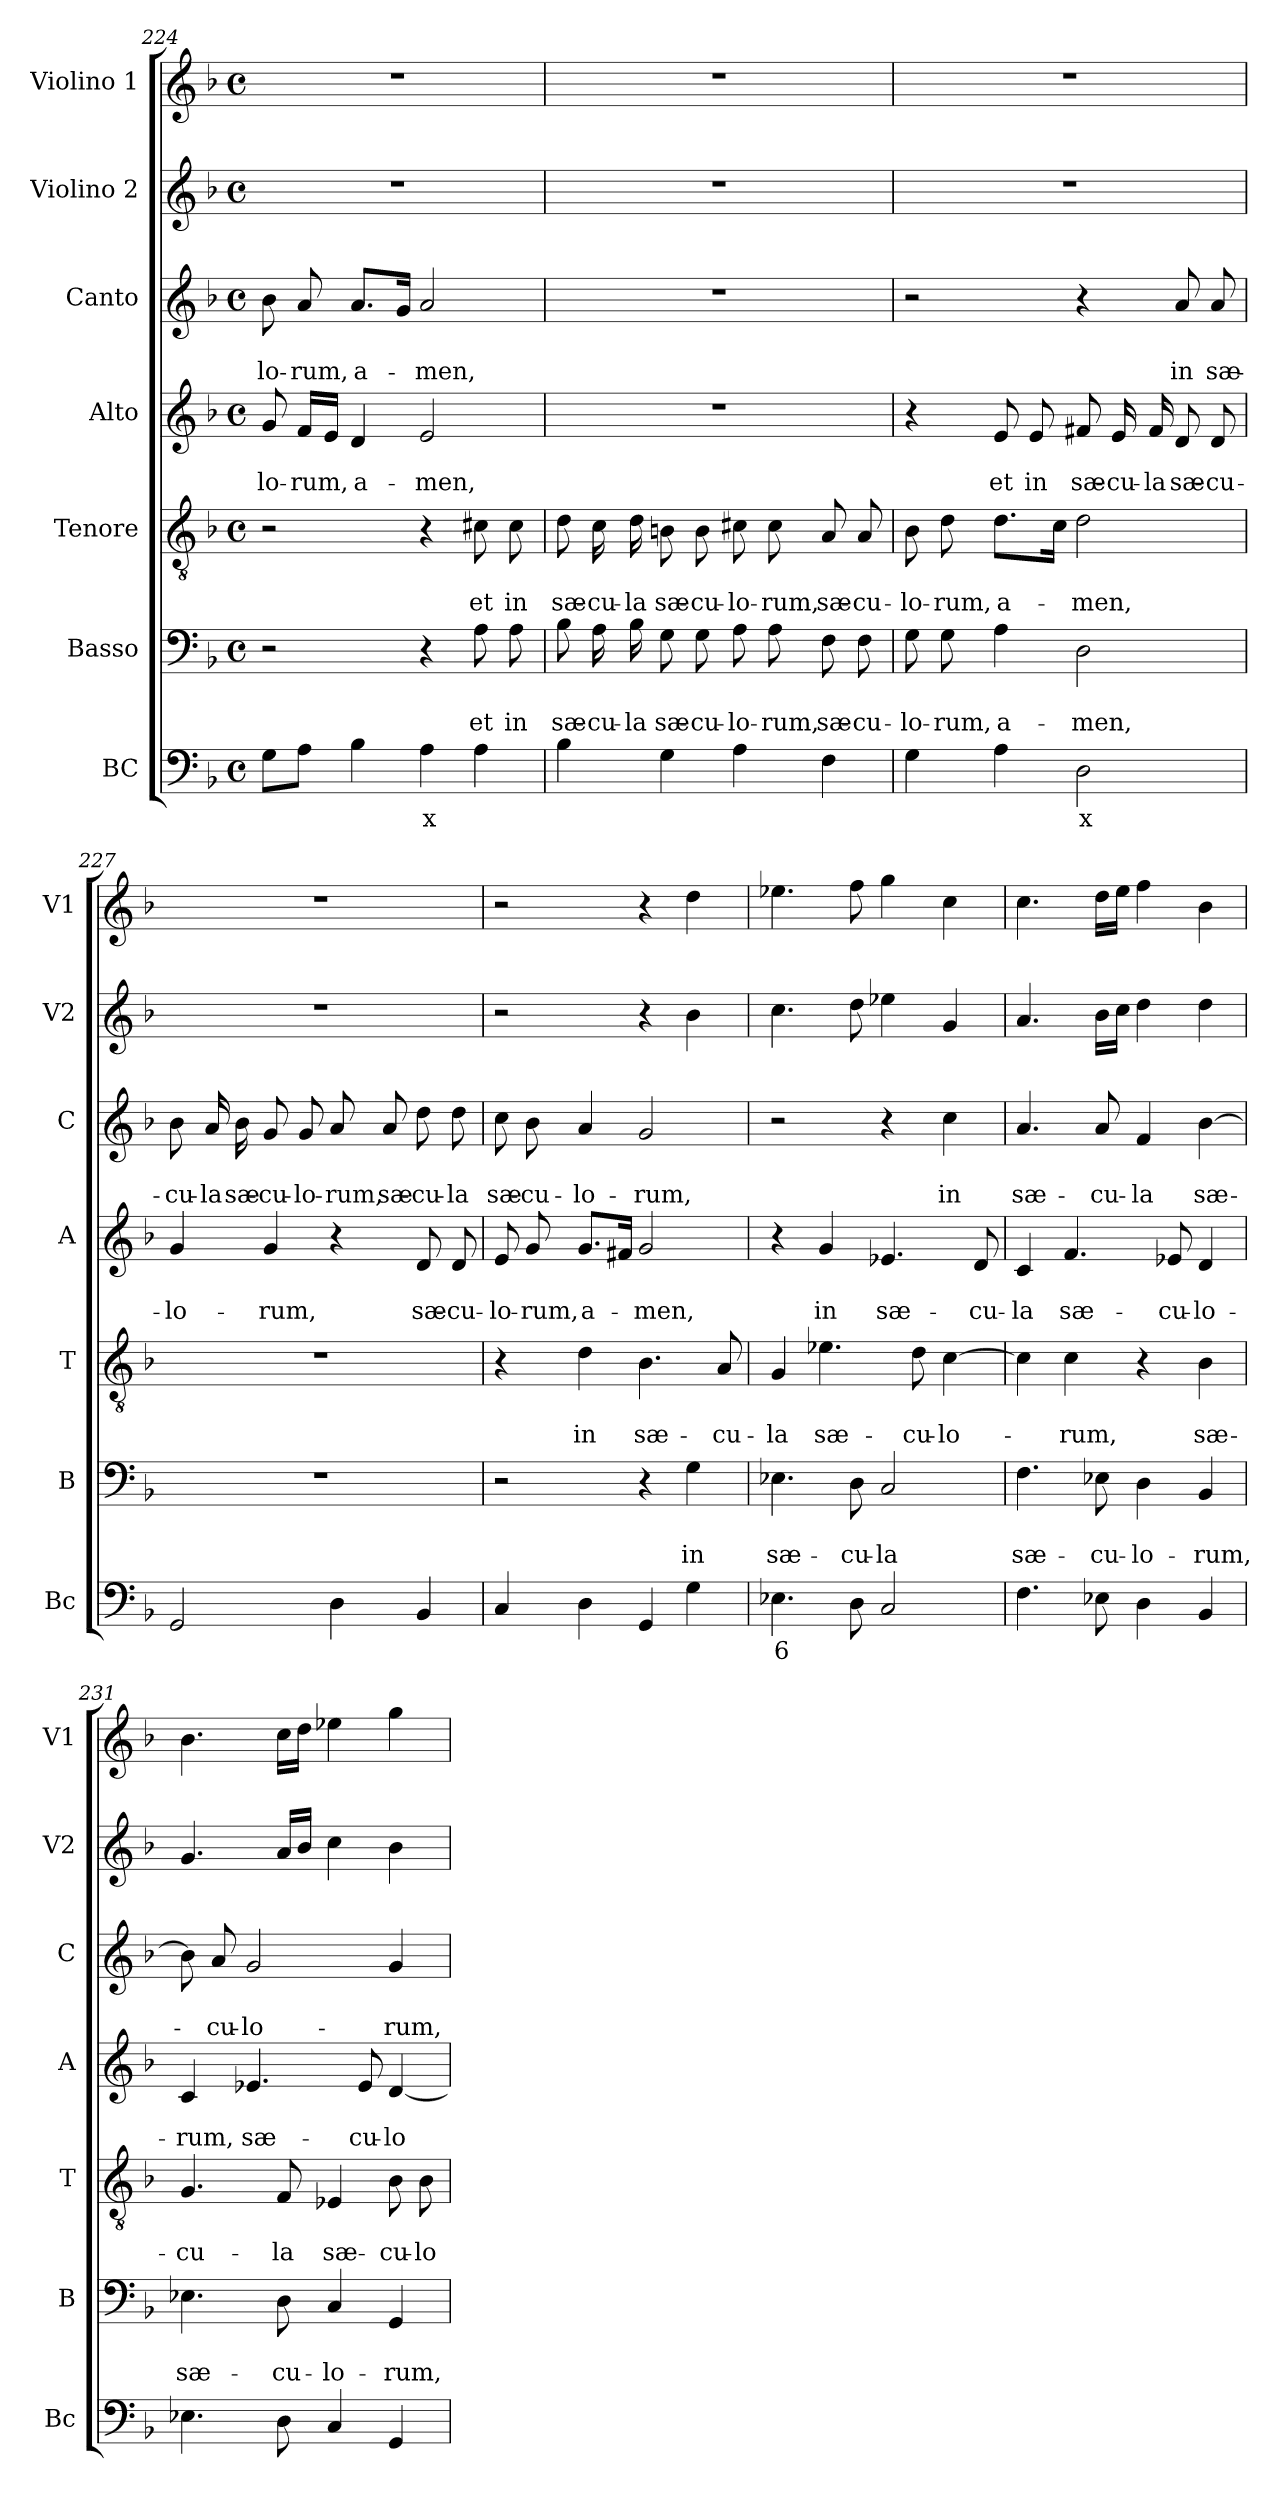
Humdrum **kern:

**kern	**text	**kern	**text	**text	**kern	**text	**text	**kern	**text	**text	**kern	**text	**text	**kern	**kern
*part7	*part7	*part6	*part6	*part6	*part5	*part5	*part5	*part4	*part4	*part4	*part3	*part3	*part3	*part2	*part1
*staff7	*staff7	*staff6	*staff6	*staff6	*staff5	*staff5	*staff5	*staff4	*staff4	*staff4	*staff3	*staff3	*staff3	*staff2	*staff1
*I"BC	*	*I"Basso	*	*	*I"Tenore	*	*	*I"Alto	*	*	*I"Canto	*	*	*I"Violino 2	*I"Violino 1
*I'Bc	*	*I'B	*	*	*I'T	*	*	*I'A	*	*	*I'C	*	*	*I'V2	*I'V1
*clefF4	*	*clefF4	*	*	*clefGv2	*	*	*clefG2	*	*	*clefG2	*	*	*clefG2	*clefG2
*k[b-]	*	*k[b-]	*	*	*k[b-]	*	*	*k[b-]	*	*	*k[b-]	*	*	*k[b-]	*k[b-]
*F:	*	*F:	*	*	*F:	*	*	*F:	*	*	*F:	*	*	*F:	*F:
*M4/4	*	*M4/4	*	*	*M4/4	*	*	*M4/4	*	*	*M4/4	*	*	*M4/4	*M4/4
*met(c)	*	*met(c)	*	*	*met(c)	*	*	*met(c)	*	*	*met(c)	*	*	*met(c)	*met(c)
=224	=224	=224	=224	=224	=224	=224	=224	=224	=224	=224	=224	=224	=224	=224	=224
!	!	!	!	!	!	!	!	!	!	!LO:LY:b	!	!	!LO:LY:b	!	!
8G\L	.	2r	.	.	2r	.	.	8g/	.	-lo-	8b-\	.	-lo-	1r	1r
!	!	!	!	!	!	!	!	!	!	!LO:LY:b	!	!	!LO:LY:b	!	!
8A\J	.	.	.	.	.	.	.	16f/LL	.	-rum,	8a/	.	-rum,	.	.
.	.	.	.	.	.	.	.	16e/JJ	.	.	.	.	.	.	.
!	!	!	!	!	!	!	!	!	!	!LO:LY:b	!	!	!LO:LY:b	!	!
4B-\	.	.	.	.	.	.	.	4d/	.	a-	8.a/L	.	a-	.	.
.	.	.	.	.	.	.	.	.	.	.	16g/Jk	.	.	.	.
!	!LO:LY:b	!	!	!	!	!	!	!	!	!LO:LY:b	!	!	!LO:LY:b	!	!
4A\	x	4r	.	.	4r	.	.	2e/	.	-men,	2a/	.	-men,	.	.
!	!	!	!	!LO:LY:b	!	!	!LO:LY:b	!	!	!	!	!	!	!	!
4A\	.	8A\	.	et	8c#X\	.	et	.	.	.	.	.	.	.	.
!	!	!	!	!LO:LY:b	!	!	!LO:LY:b	!	!	!	!	!	!	!	!
.	.	8A\	.	in	8c#\	.	in	.	.	.	.	.	.	.	.
!!LO:LB:g=z
=225	=225	=225	=225	=225	=225	=225	=225	=225	=225	=225	=225	=225	=225	=225	=225
!	!	!	!	!LO:LY:b	!	!	!LO:LY:b	!	!	!	!	!	!	!	!
4B-\	.	8B-\	.	sæ-	8d\	.	sæ-	1r	.	.	1r	.	.	1r	1r
!	!	!	!	!LO:LY:b	!	!	!LO:LY:b	!	!	!	!	!	!	!	!
.	.	16A\	.	-cu-	16c\	.	-cu-	.	.	.	.	.	.	.	.
!	!	!	!	!LO:LY:b	!	!	!LO:LY:b	!	!	!	!	!	!	!	!
.	.	16B-\	.	-la	16d\	.	-la	.	.	.	.	.	.	.	.
!	!	!	!	!LO:LY:b	!	!	!LO:LY:b	!	!	!	!	!	!	!	!
4G\	.	8G\	.	sæ-	8Bn\	.	sæ-	.	.	.	.	.	.	.	.
!	!	!	!	!LO:LY:b	!	!	!LO:LY:b	!	!	!	!	!	!	!	!
.	.	8G\	.	-cu-	8B\	.	-cu-	.	.	.	.	.	.	.	.
!	!	!	!	!LO:LY:b	!	!	!LO:LY:b	!	!	!	!	!	!	!	!
4A\	.	8A\	.	-lo-	8c#X\	.	-lo-	.	.	.	.	.	.	.	.
!	!	!	!	!LO:LY:b	!	!	!LO:LY:b	!	!	!	!	!	!	!	!
.	.	8A\	.	-rum,	8c#\	.	-rum,	.	.	.	.	.	.	.	.
!	!	!	!	!LO:LY:b	!	!	!LO:LY:b	!	!	!	!	!	!	!	!
4F\	.	8F\	.	sæ-	8A/	.	sæ-	.	.	.	.	.	.	.	.
!	!	!	!	!LO:LY:b	!	!	!LO:LY:b	!	!	!	!	!	!	!	!
.	.	8F\	.	-cu-	8A/	.	-cu-	.	.	.	.	.	.	.	.
=226	=226	=226	=226	=226	=226	=226	=226	=226	=226	=226	=226	=226	=226	=226	=226
!	!	!	!	!LO:LY:b	!	!	!LO:LY:b	!	!	!	!	!	!	!	!
4G\	.	8G\	.	-lo-	8B-\	.	-lo-	4r	.	.	2r	.	.	1r	1r
!	!	!	!	!LO:LY:b	!	!	!LO:LY:b	!	!	!	!	!	!	!	!
.	.	8G\	.	-rum,	8d\	.	-rum,	.	.	.	.	.	.	.	.
!	!	!	!	!LO:LY:b	!	!	!LO:LY:b	!	!	!LO:LY:b	!	!	!	!	!
4A\	.	4A\	.	a-	8.d\L	.	a-	8e/	.	et	.	.	.	.	.
!	!	!	!	!	!	!	!	!	!	!LO:LY:b	!	!	!	!	!
.	.	.	.	.	.	.	.	8e/	.	in	.	.	.	.	.
.	.	.	.	.	16c\Jk	.	.	.	.	.	.	.	.	.	.
!	!LO:LY:b	!	!	!LO:LY:b	!	!	!LO:LY:b	!	!	!LO:LY:b	!	!	!	!	!
2D\	x	2D\	.	-men,	2d\	.	-men,	8f#X/	.	sæ-	4r	.	.	.	.
!	!	!	!	!	!	!	!	!	!	!LO:LY:b	!	!	!	!	!
.	.	.	.	.	.	.	.	16e/	.	-cu-	.	.	.	.	.
!	!	!	!	!	!	!	!	!	!	!LO:LY:b	!	!	!	!	!
.	.	.	.	.	.	.	.	16f#/	.	-la	.	.	.	.	.
!	!	!	!	!	!	!	!	!	!	!LO:LY:b	!	!	!LO:LY:b	!	!
.	.	.	.	.	.	.	.	8d/	.	sæ-	8a/	.	in	.	.
!	!	!	!	!	!	!	!	!	!	!LO:LY:b	!	!	!LO:LY:b	!	!
.	.	.	.	.	.	.	.	8d/	.	-cu-	8a/	.	sæ-	.	.
=227	=227	=227	=227	=227	=227	=227	=227	=227	=227	=227	=227	=227	=227	=227	=227
!	!	!	!	!	!	!	!	!	!	!LO:LY:b	!	!	!LO:LY:b	!	!
2GG/	.	1r	.	.	1r	.	.	4g/	.	-lo-	8b-\	.	-cu-	1r	1r
!	!	!	!	!	!	!	!	!	!	!	!	!	!LO:LY:b	!	!
.	.	.	.	.	.	.	.	.	.	.	16a/	.	-la	.	.
!	!	!	!	!	!	!	!	!	!	!	!	!	!LO:LY:b	!	!
.	.	.	.	.	.	.	.	.	.	.	16b-\	.	sæ-	.	.
!	!	!	!	!	!	!	!	!	!	!LO:LY:b	!	!	!LO:LY:b	!	!
.	.	.	.	.	.	.	.	4g/	.	-rum,	8g/	.	-cu-	.	.
!	!	!	!	!	!	!	!	!	!	!	!	!	!LO:LY:b	!	!
.	.	.	.	.	.	.	.	.	.	.	8g/	.	-lo-	.	.
!	!	!	!	!	!	!	!	!	!	!	!	!	!LO:LY:b	!	!
4D\	.	.	.	.	.	.	.	4r	.	.	8a/	.	-rum,	.	.
!	!	!	!	!	!	!	!	!	!	!	!	!	!LO:LY:b	!	!
.	.	.	.	.	.	.	.	.	.	.	8a/	.	sæ-	.	.
!	!	!	!	!	!	!	!	!	!	!LO:LY:b	!	!	!LO:LY:b	!	!
4BB-/	.	.	.	.	.	.	.	8d/	.	sæ-	8dd\	.	-cu-	.	.
!	!	!	!	!	!	!	!	!	!	!LO:LY:b	!	!	!LO:LY:b	!	!
.	.	.	.	.	.	.	.	8d/	.	-cu-	8dd\	.	-la	.	.
!!LO:PB:g=z
=228	=228	=228	=228	=228	=228	=228	=228	=228	=228	=228	=228	=228	=228	=228	=228
!	!	!	!	!	!	!	!	!	!	!LO:LY:b	!	!	!LO:LY:b	!	!
4C/	.	2r	.	.	4r	.	.	8e/	.	-lo-	8cc\	.	sæ-	2r	2r
!	!	!	!	!	!	!	!	!	!	!LO:LY:b	!	!	!LO:LY:b	!	!
.	.	.	.	.	.	.	.	8g/	.	-rum,	8b-\	.	-cu-	.	.
!	!	!	!	!	!	!	!LO:LY:b	!	!	!LO:LY:b	!	!	!LO:LY:b	!	!
4D\	.	.	.	.	4d\	.	in	8.g/L	.	a-	4a/	.	-lo-	.	.
.	.	.	.	.	.	.	.	16f#X/Jk	.	.	.	.	.	.	.
!	!	!	!	!	!	!	!LO:LY:b	!	!	!LO:LY:b	!	!	!LO:LY:b	!	!
4GG/	.	4r	.	.	4.B-\	.	sæ-	2g/	.	-men,	2g/	.	-rum,	4r	4r
!	!	!	!	!LO:LY:b	!	!	!	!	!	!	!	!	!	!	!
4G\	.	4G\	.	in	.	.	.	.	.	.	.	.	.	4b-\	4dd\
!	!	!	!	!	!	!	!LO:LY:b	!	!	!	!	!	!	!	!
.	.	.	.	.	8A/	.	-cu-	.	.	.	.	.	.	.	.
=229	=229	=229	=229	=229	=229	=229	=229	=229	=229	=229	=229	=229	=229	=229	=229
!	!LO:LY:b	!	!	!LO:LY:b	!	!	!LO:LY:b	!	!	!	!	!	!	!	!
4.E-X\	6	4.E-X\	.	sæ-	4G/	.	-la	4r	.	.	2r	.	.	4.cc\	4.ee-X\
!	!	!	!	!	!	!	!LO:LY:b	!	!	!LO:LY:b	!	!	!	!	!
.	.	.	.	.	4.e-X\	.	sæ-	4g/	.	in	.	.	.	.	.
!	!	!	!	!LO:LY:b	!	!	!	!	!	!	!	!	!	!	!
8D\	.	8D\	.	-cu-	.	.	.	.	.	.	.	.	.	8dd\	8ff\
!	!	!	!	!LO:LY:b	!	!	!	!	!	!LO:LY:b	!	!	!	!	!
2C/	.	2C/	.	-la	.	.	.	4.e-X/	.	sæ-	4r	.	.	4ee-X\	4gg\
!	!	!	!	!	!	!	!LO:LY:b	!	!	!	!	!	!	!	!
.	.	.	.	.	8d\	.	-cu-	.	.	.	.	.	.	.	.
!	!	!	!	!	!	!	!LO:LY:b	!	!	!	!	!	!LO:LY:b	!	!
.	.	.	.	.	[4c\	.	-lo-	.	.	.	4cc\	.	in	4g/	4cc\
!	!	!	!	!	!	!	!	!	!	!LO:LY:b	!	!	!	!	!
.	.	.	.	.	.	.	.	8d/	.	-cu-	.	.	.	.	.
=230	=230	=230	=230	=230	=230	=230	=230	=230	=230	=230	=230	=230	=230	=230	=230
!	!	!	!	!LO:LY:b	!	!	!	!	!	!LO:LY:b	!	!	!LO:LY:b	!	!
4.F\	.	4.F\	.	sæ-	4c\]	.	.	4c/	.	-la	4.a/	.	sæ-	4.a/	4.cc\
!	!	!	!	!	!	!	!LO:LY:b	!	!	!LO:LY:b	!	!	!	!	!
.	.	.	.	.	4c\	.	-rum,	4.f/	.	sæ-	.	.	.	.	.
!	!	!	!	!LO:LY:b	!	!	!	!	!	!	!	!	!LO:LY:b	!	!
8E-X\	.	8E-X\	.	-cu-	.	.	.	.	.	.	8a/	.	-cu-	16b-\LL	16dd\LL
.	.	.	.	.	.	.	.	.	.	.	.	.	.	16cc\JJ	16ee\JJ
!	!	!	!	!LO:LY:b	!	!	!	!	!	!	!	!	!LO:LY:b	!	!
4D\	.	4D\	.	-lo-	4r	.	.	.	.	.	4f/	.	-la	4dd\	4ff\
!	!	!	!	!	!	!	!	!	!	!LO:LY:b	!	!	!	!	!
.	.	.	.	.	.	.	.	8e-X/	.	-cu-	.	.	.	.	.
!	!	!	!	!LO:LY:b	!	!	!LO:LY:b	!	!	!LO:LY:b	!	!	!LO:LY:b	!	!
4BB-/	.	4BB-/	.	-rum,	4B-\	.	sæ-	4d/	.	-lo-	[4b-\	.	sæ-	4dd\	4b-\
!!LO:LB:g=z
=231	=231	=231	=231	=231	=231	=231	=231	=231	=231	=231	=231	=231	=231	=231	=231
!	!	!	!	!LO:LY:b	!	!	!LO:LY:b	!	!	!LO:LY:b	!	!	!	!	!
4.E-X\	.	4.E-X\	.	sæ-	4.G/	.	-cu-	4c/	.	-rum,	8b-\]	.	.	4.g/	4.b-\
!	!	!	!	!	!	!	!	!	!	!	!	!	!LO:LY:b	!	!
.	.	.	.	.	.	.	.	.	.	.	8a/	.	-cu-	.	.
!	!	!	!	!	!	!	!	!	!	!LO:LY:b	!	!	!LO:LY:b	!	!
.	.	.	.	.	.	.	.	4.e-X/	.	sæ-	2g/	.	-lo-	.	.
!	!	!	!	!LO:LY:b	!	!	!LO:LY:b	!	!	!	!	!	!	!	!
8D\	.	8D\	.	-cu-	8F/	.	-la	.	.	.	.	.	.	16a/LL	16cc\LL
.	.	.	.	.	.	.	.	.	.	.	.	.	.	16b-/JJ	16dd\JJ
!	!	!	!	!LO:LY:b	!	!	!LO:LY:b	!	!	!	!	!	!	!	!
4C/	.	4C/	.	-lo-	4E-X/	.	sæ-	.	.	.	.	.	.	4cc\	4ee-X\
!	!	!	!	!	!	!	!	!	!	!LO:LY:b	!	!	!	!	!
.	.	.	.	.	.	.	.	8e-/	.	-cu-	.	.	.	.	.
!	!	!	!	!LO:LY:b	!	!	!LO:LY:b	!	!	!LO:LY:b	!	!	!LO:LY:b	!	!
4GG/	.	4GG/	.	-rum,	8B-\	.	-cu-	[4d/	.	-lo-	4g/	.	-rum,	4b-\	4gg\
!	!	!	!	!	!	!	!LO:LY:b	!	!	!	!	!	!	!	!
.	.	.	.	.	8B-\	.	-lo-	.	.	.	.	.	.	.	.
=	=	=	=	=	=	=	=	=	=	=	=	=	=	=	=
*-	*-	*-	*-	*-	*-	*-	*-	*-	*-	*-	*-	*-	*-	*-	*-
